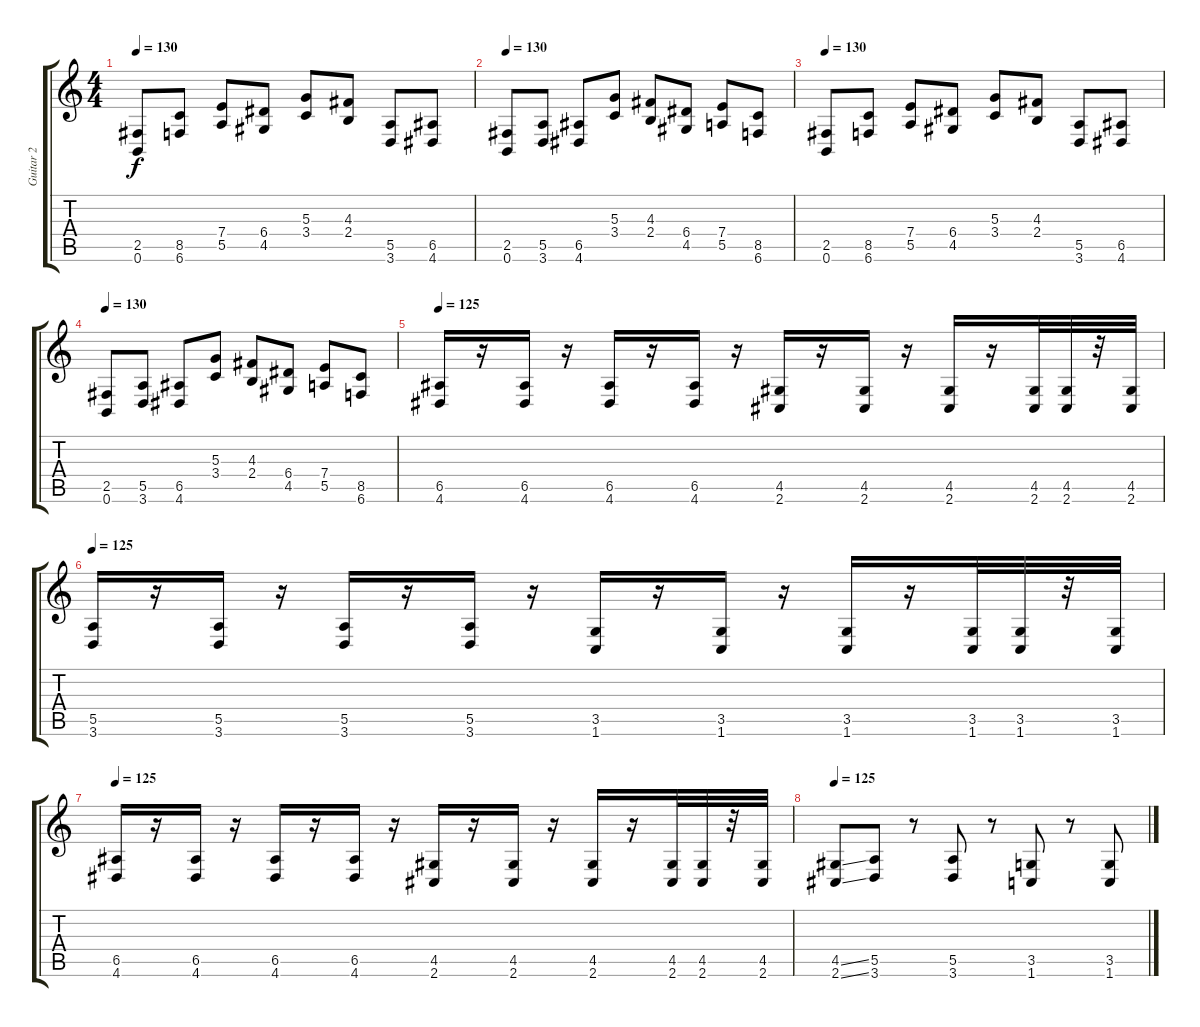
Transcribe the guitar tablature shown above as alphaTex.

\track ("Guitar 2" "Guitar 2") {instrument distortionguitar}
\staff {score tabs}
\tuning (B3 Gb3 D3 A2 E2 B1) {hide}
\ts (4 4)
\tempo 130
\clef g2
\ks c
(2.5 0.6).8{dy f} (8.5 6.6).8 (7.4 5.5).8 (6.4 4.5).8 (5.3 3.4).8 (4.3 2.4).8 (5.5 3.6).8 (6.5 4.6).8 |
\tempo 130
(2.5 0.6).8 (5.5 3.6).8 (6.5 4.6).8 (5.3 3.4).8 (4.3 2.4).8 (6.4 4.5).8 (7.4 5.5).8 (8.5 6.6).8 |
\tempo 130
(2.5 0.6).8 (8.5 6.6).8 (7.4 5.5).8 (6.4 4.5).8 (5.3 3.4).8 (4.3 2.4).8 (5.5 3.6).8 (6.5 4.6).8 |
\tempo 130
(2.5 0.6).8 (5.5 3.6).8 (6.5 4.6).8 (5.3 3.4).8 (4.3 2.4).8 (6.4 4.5).8 (7.4 5.5).8 (8.5 6.6).8 |
\tempo 125
(6.5 4.6).16 r.16 (6.5 4.6).16 r.16 (6.5 4.6).16 r.16 (6.5 4.6).16 r.16 (4.5 2.6).16 r.16 (4.5 2.6).16 r.16 (4.5 2.6).16 r.16 (4.5 2.6).32 (4.5 2.6).32 r.32 (4.5 2.6).32 |
\tempo 125
(5.5 3.6).16 r.16 (5.5 3.6).16 r.16 (5.5 3.6).16 r.16 (5.5 3.6).16 r.16 (3.5 1.6).16 r.16 (3.5 1.6).16 r.16 (3.5 1.6).16 r.16 (3.5 1.6).32 (3.5 1.6).32 r.32 (3.5 1.6).32 |
\tempo 125
(6.5 4.6).16 r.16 (6.5 4.6).16 r.16 (6.5 4.6).16 r.16 (6.5 4.6).16 r.16 (4.5 2.6).16 r.16 (4.5 2.6).16 r.16 (4.5 2.6).16 r.16 (4.5 2.6).32 (4.5 2.6).32 r.32 (4.5 2.6).32 |
\tempo 125
(4.5{ss} 2.6{ss}).8 (5.5 3.6).8 r.8 (5.5 3.6).8 r.8 (3.5 1.6).8 r.8 (3.5 1.6).8
